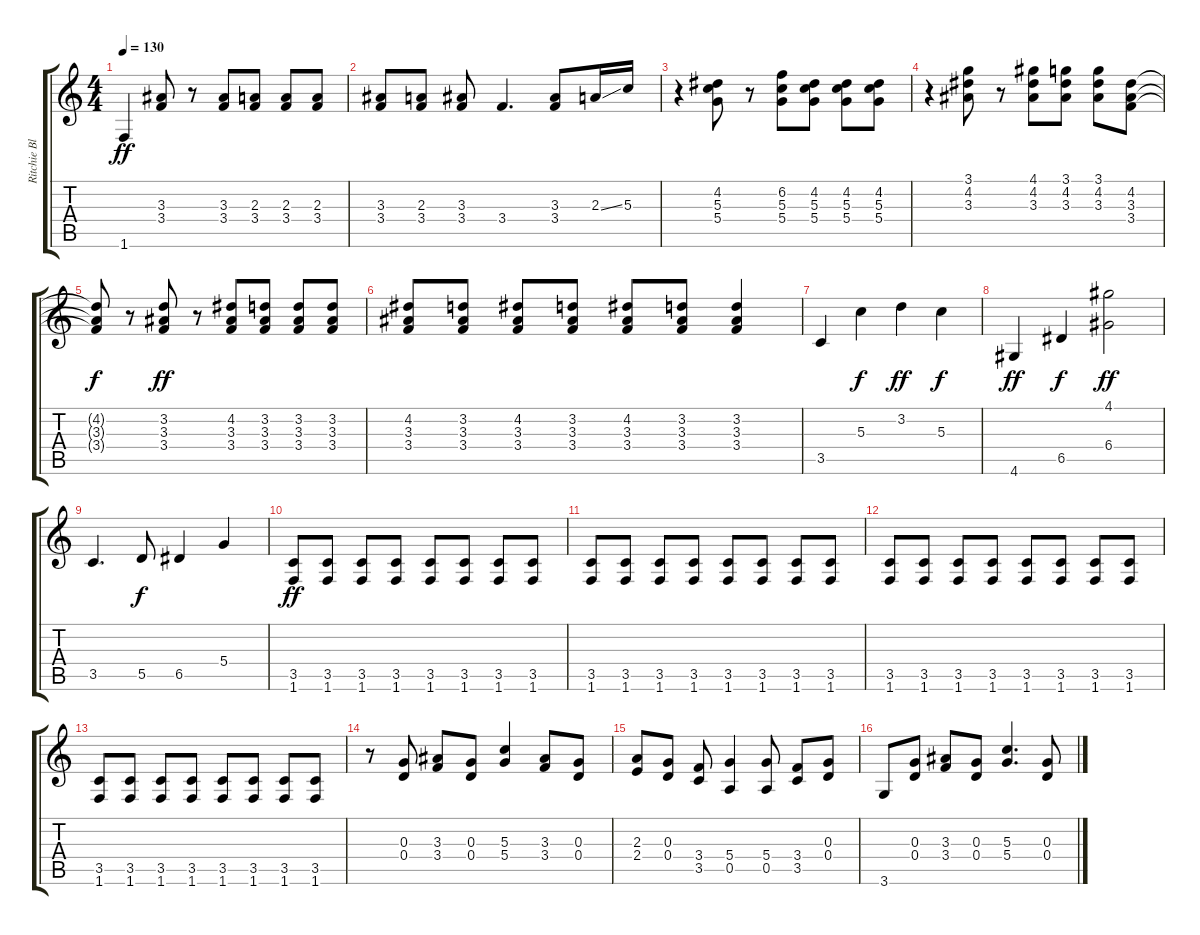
\track ("Ritchie Blackmore" "Ritchie Bl") {instrument overdrivenguitar}
\staff {score tabs}
\tuning (E4 B3 G3 D3 A2 E2) {hide}
\ts (4 4)
\tempo 130
\clef g2
\ks c
1.6.4{dy ff} (3.3 3.4).8 r.8 (3.3 3.4).8 (2.3 3.4).8 (2.3 3.4).8 (2.3 3.4).8 |
(3.3 3.4).8 (2.3 3.4).8 (3.3 3.4).8 3.4.4{d} (3.3 3.4).8 2.3{ss}.16 5.3.16 |
r.4 (4.2 5.3 5.4).8 r.8 (6.2 5.3 5.4).8 (4.2 5.3 5.4).8 (4.2 5.3 5.4).8 (4.2 5.3 5.4).8 |
r.4 (3.1 4.2 3.3).8 r.8 (4.1 4.2 3.3).8 (3.1 4.2 3.3).8 (3.1 4.2 3.3).8 (4.2 3.3 3.4).8 |
(4.2{t} 3.3{t} 3.4{t}).8{dy f} r.8 (3.2 3.3 3.4).8{dy ff} r.8 (4.2 3.3 3.4).8 (3.2 3.3 3.4).8 (3.2 3.3 3.4).8 (3.2 3.3 3.4).8 |
(4.2 3.3 3.4).8 (3.2 3.3 3.4).8 (4.2 3.3 3.4).8 (3.2 3.3 3.4).8 (4.2 3.3 3.4).8 (3.2 3.3 3.4).8 (3.2 3.3 3.4).4 |
3.5.4 5.3.4{dy f} 3.2.4{dy ff} 5.3.4{dy f} |
4.6.4{dy ff} 6.5.4{dy f} (4.1 6.4).2{dy ff} |
3.5.4{d} 5.5.8{dy f} 6.5.4 5.4.4 |
(3.5 1.6).8{dy ff} (3.5 1.6).8 (3.5 1.6).8 (3.5 1.6).8 (3.5 1.6).8 (3.5 1.6).8 (3.5 1.6).8 (3.5 1.6).8 |
(3.5 1.6).8 (3.5 1.6).8 (3.5 1.6).8 (3.5 1.6).8 (3.5 1.6).8 (3.5 1.6).8 (3.5 1.6).8 (3.5 1.6).8 |
(3.5 1.6).8 (3.5 1.6).8 (3.5 1.6).8 (3.5 1.6).8 (3.5 1.6).8 (3.5 1.6).8 (3.5 1.6).8 (3.5 1.6).8 |
(3.5 1.6).8 (3.5 1.6).8 (3.5 1.6).8 (3.5 1.6).8 (3.5 1.6).8 (3.5 1.6).8 (3.5 1.6).8 (3.5 1.6).8 |
r.8 (0.3 0.4).8 (3.3 3.4).8 (0.3 0.4).8 (5.3 5.4).4 (3.3 3.4).8 (0.3 0.4).8 |
(2.3 2.4).8 (0.3 0.4).8 (3.4 3.5).8 (5.4 0.5).4 (5.4 0.5).8 (3.4 3.5).8 (0.3 0.4).8 |
3.6.8 (0.3 0.4).8 (3.3 3.4).8 (0.3 0.4).8 (5.3 5.4).4{d} (0.3 0.4).8
